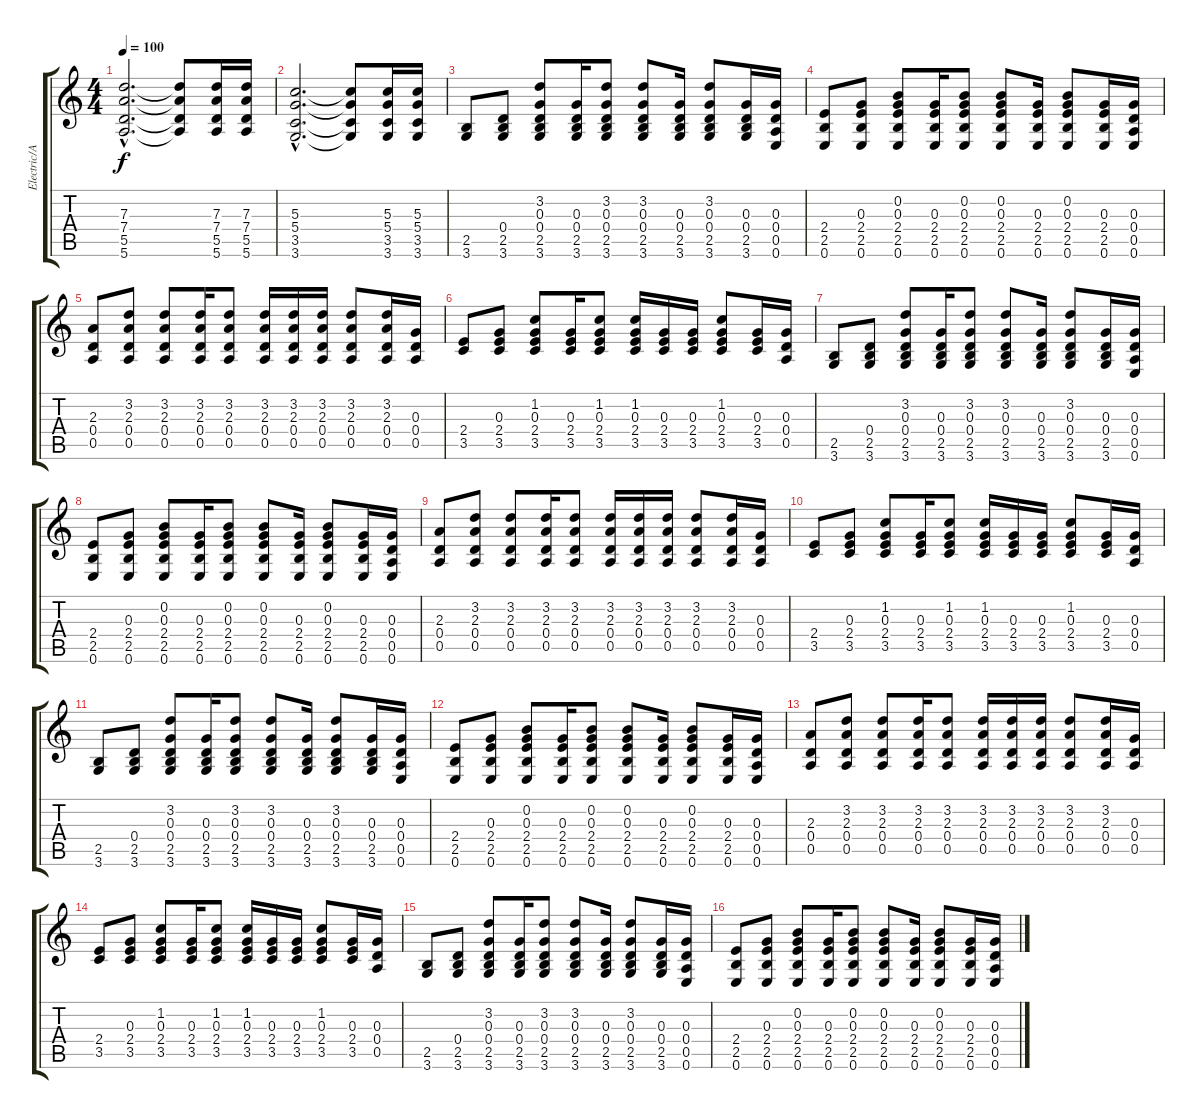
\track ("Electric/Acoustic Guitars" "Electric/A") {instrument acousticguitarsteel}
\staff {score tabs}
\tuning (E4 B3 G3 D3 A2 E2) {hide}
\ts (4 4)
\tempo 100
\clef g2
\ks c
(7.3{hac} 7.4{hac} 5.5{hac} 5.6{hac}).2{d dy f instrument distortionguitar} (7.3{t} 7.4{t} 5.5{t} 5.6{t}).8 (7.3 7.4 5.5 5.6).16 (7.3 7.4 5.5 5.6).16 |
(5.3{hac} 5.4{hac} 3.5{hac} 3.6{hac}).2{d instrument distortionguitar} (5.3{t} 5.4{t} 3.5{t} 3.6{t}).8 (5.3 5.4 3.5 3.6).16 (5.3 5.4 3.5 3.6).16 |
(2.5 3.6).8{instrument distortionguitar} (0.4 2.5 3.6).8 (3.2 0.3 0.4 2.5 3.6).8 (0.3 0.4 2.5 3.6).16 (3.2 0.3 0.4 2.5 3.6).8 (3.2 0.3 0.4 2.5 3.6).8 (0.3 0.4 2.5 3.6).16 (3.2 0.3 0.4 2.5 3.6).8 (0.3 0.4 2.5 3.6).16 (0.3 0.4 0.5 0.6).16 |
(2.4 2.5 0.6).8{instrument distortionguitar} (0.3 2.4 2.5 0.6).8 (0.2 0.3 2.4 2.5 0.6).8 (0.3 2.4 2.5 0.6).16 (0.2 0.3 2.4 2.5 0.6).8 (0.2 0.3 2.4 2.5 0.6).8 (0.3 2.4 2.5 0.6).16 (0.2 0.3 2.4 2.5 0.6).8 (0.3 2.4 2.5 0.6).16 (0.3 0.4 0.5 0.6).16 |
(2.3 0.4 0.5).8{instrument distortionguitar} (3.2 2.3 0.4 0.5).8 (3.2 2.3 0.4 0.5).8 (3.2 2.3 0.4 0.5).16 (3.2 2.3 0.4 0.5).8 (3.2 2.3 0.4 0.5).16 (3.2 2.3 0.4 0.5).16 (3.2 2.3 0.4 0.5).16 (3.2 2.3 0.4 0.5).8 (3.2 2.3 0.4 0.5).16 (0.3 0.4 0.5).16 |
(2.4 3.5).8{instrument distortionguitar} (0.3 2.4 3.5).8 (1.2 0.3 2.4 3.5).8 (0.3 2.4 3.5).16 (1.2 0.3 2.4 3.5).8 (1.2 0.3 2.4 3.5).16 (0.3 2.4 3.5).16 (0.3 2.4 3.5).16 (1.2 0.3 2.4 3.5).8 (0.3 2.4 3.5).16 (0.3 0.4 0.5).16 |
(2.5 3.6).8{instrument distortionguitar} (0.4 2.5 3.6).8 (3.2 0.3 0.4 2.5 3.6).8 (0.3 0.4 2.5 3.6).16 (3.2 0.3 0.4 2.5 3.6).8 (3.2 0.3 0.4 2.5 3.6).8 (0.3 0.4 2.5 3.6).16 (3.2 0.3 0.4 2.5 3.6).8 (0.3 0.4 2.5 3.6).16 (0.3 0.4 0.5 0.6).16 |
(2.4 2.5 0.6).8{instrument distortionguitar} (0.3 2.4 2.5 0.6).8 (0.2 0.3 2.4 2.5 0.6).8 (0.3 2.4 2.5 0.6).16 (0.2 0.3 2.4 2.5 0.6).8 (0.2 0.3 2.4 2.5 0.6).8 (0.3 2.4 2.5 0.6).16 (0.2 0.3 2.4 2.5 0.6).8 (0.3 2.4 2.5 0.6).16 (0.3 0.4 0.5 0.6).16 |
(2.3 0.4 0.5).8{instrument distortionguitar} (3.2 2.3 0.4 0.5).8 (3.2 2.3 0.4 0.5).8 (3.2 2.3 0.4 0.5).16 (3.2 2.3 0.4 0.5).8 (3.2 2.3 0.4 0.5).16 (3.2 2.3 0.4 0.5).16 (3.2 2.3 0.4 0.5).16 (3.2 2.3 0.4 0.5).8 (3.2 2.3 0.4 0.5).16 (0.3 0.4 0.5).16 |
(2.4 3.5).8{instrument distortionguitar} (0.3 2.4 3.5).8 (1.2 0.3 2.4 3.5).8 (0.3 2.4 3.5).16 (1.2 0.3 2.4 3.5).8 (1.2 0.3 2.4 3.5).16 (0.3 2.4 3.5).16 (0.3 2.4 3.5).16 (1.2 0.3 2.4 3.5).8 (0.3 2.4 3.5).16 (0.3 0.4 0.5).16 |
(2.5 3.6).8{instrument distortionguitar} (0.4 2.5 3.6).8 (3.2 0.3 0.4 2.5 3.6).8 (0.3 0.4 2.5 3.6).16 (3.2 0.3 0.4 2.5 3.6).8 (3.2 0.3 0.4 2.5 3.6).8 (0.3 0.4 2.5 3.6).16 (3.2 0.3 0.4 2.5 3.6).8 (0.3 0.4 2.5 3.6).16 (0.3 0.4 0.5 0.6).16 |
(2.4 2.5 0.6).8{instrument distortionguitar} (0.3 2.4 2.5 0.6).8 (0.2 0.3 2.4 2.5 0.6).8 (0.3 2.4 2.5 0.6).16 (0.2 0.3 2.4 2.5 0.6).8 (0.2 0.3 2.4 2.5 0.6).8 (0.3 2.4 2.5 0.6).16 (0.2 0.3 2.4 2.5 0.6).8 (0.3 2.4 2.5 0.6).16 (0.3 0.4 0.5 0.6).16 |
(2.3 0.4 0.5).8{instrument distortionguitar} (3.2 2.3 0.4 0.5).8 (3.2 2.3 0.4 0.5).8 (3.2 2.3 0.4 0.5).16 (3.2 2.3 0.4 0.5).8 (3.2 2.3 0.4 0.5).16 (3.2 2.3 0.4 0.5).16 (3.2 2.3 0.4 0.5).16 (3.2 2.3 0.4 0.5).8 (3.2 2.3 0.4 0.5).16 (0.3 0.4 0.5).16 |
(2.4 3.5).8{instrument distortionguitar} (0.3 2.4 3.5).8 (1.2 0.3 2.4 3.5).8 (0.3 2.4 3.5).16 (1.2 0.3 2.4 3.5).8 (1.2 0.3 2.4 3.5).16 (0.3 2.4 3.5).16 (0.3 2.4 3.5).16 (1.2 0.3 2.4 3.5).8 (0.3 2.4 3.5).16 (0.3 0.4 0.5).16 |
(2.5 3.6).8{instrument distortionguitar} (0.4 2.5 3.6).8 (3.2 0.3 0.4 2.5 3.6).8 (0.3 0.4 2.5 3.6).16 (3.2 0.3 0.4 2.5 3.6).8 (3.2 0.3 0.4 2.5 3.6).8 (0.3 0.4 2.5 3.6).16 (3.2 0.3 0.4 2.5 3.6).8 (0.3 0.4 2.5 3.6).16 (0.3 0.4 0.5 0.6).16 |
(2.4 2.5 0.6).8{instrument distortionguitar} (0.3 2.4 2.5 0.6).8 (0.2 0.3 2.4 2.5 0.6).8 (0.3 2.4 2.5 0.6).16 (0.2 0.3 2.4 2.5 0.6).8 (0.2 0.3 2.4 2.5 0.6).8 (0.3 2.4 2.5 0.6).16 (0.2 0.3 2.4 2.5 0.6).8 (0.3 2.4 2.5 0.6).16 (0.3 0.4 0.5 0.6).16
